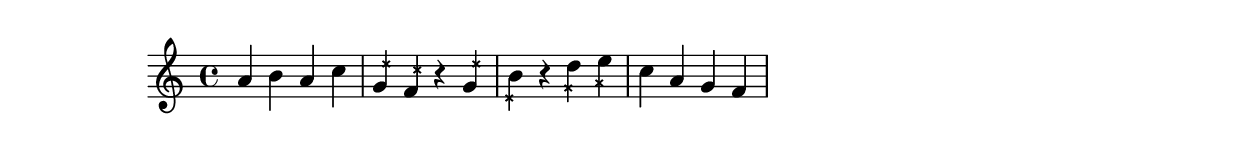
%% DO NOT EDIT this file manually; it is automatically
%% generated from LSR http://lsr.dsi.unimi.it
%% Make any changes in LSR itself, or in Documentation/snippets/new/ ,
%% and then run scripts/auxiliar/makelsr.py
%%
%% This file is in the public domain.
\version "2.14.0"

\header {
  lsrtags = "editorial-annotations, vocal-music"

  texidoc = "
This example shows how to put crosses on stems.  Mark the beginning of
a spoken section with the @code{\\speakOn} keyword, and end it with the
@code{\\speakOff} keyword.

"
  doctitle = "Marking notes of spoken parts with a cross on the stem"
} % begin verbatim

speakOn = {
  \override Stem #'stencil =
    #(lambda (grob)
       (let* ((x-parent (ly:grob-parent grob X))
              (is-rest? (ly:grob? (ly:grob-object x-parent 'rest))))
         (if is-rest?
             empty-stencil
             (ly:stencil-combine-at-edge
              (ly:stem::print grob)
              Y
              (- (ly:grob-property grob 'direction))
              (grob-interpret-markup grob
                                    (markup #:center-align #:fontsize -4
                                            #:musicglyph "noteheads.s2cross"))
              -2.3))))
}

speakOff = {
  \revert Stem #'stencil
}

\score {
  \new Staff {
    \relative c'' {
      a4 b a c
      \speakOn
      g4 f r g
      b4 r d e
      \speakOff
      c4 a g f
    }
  }
}

